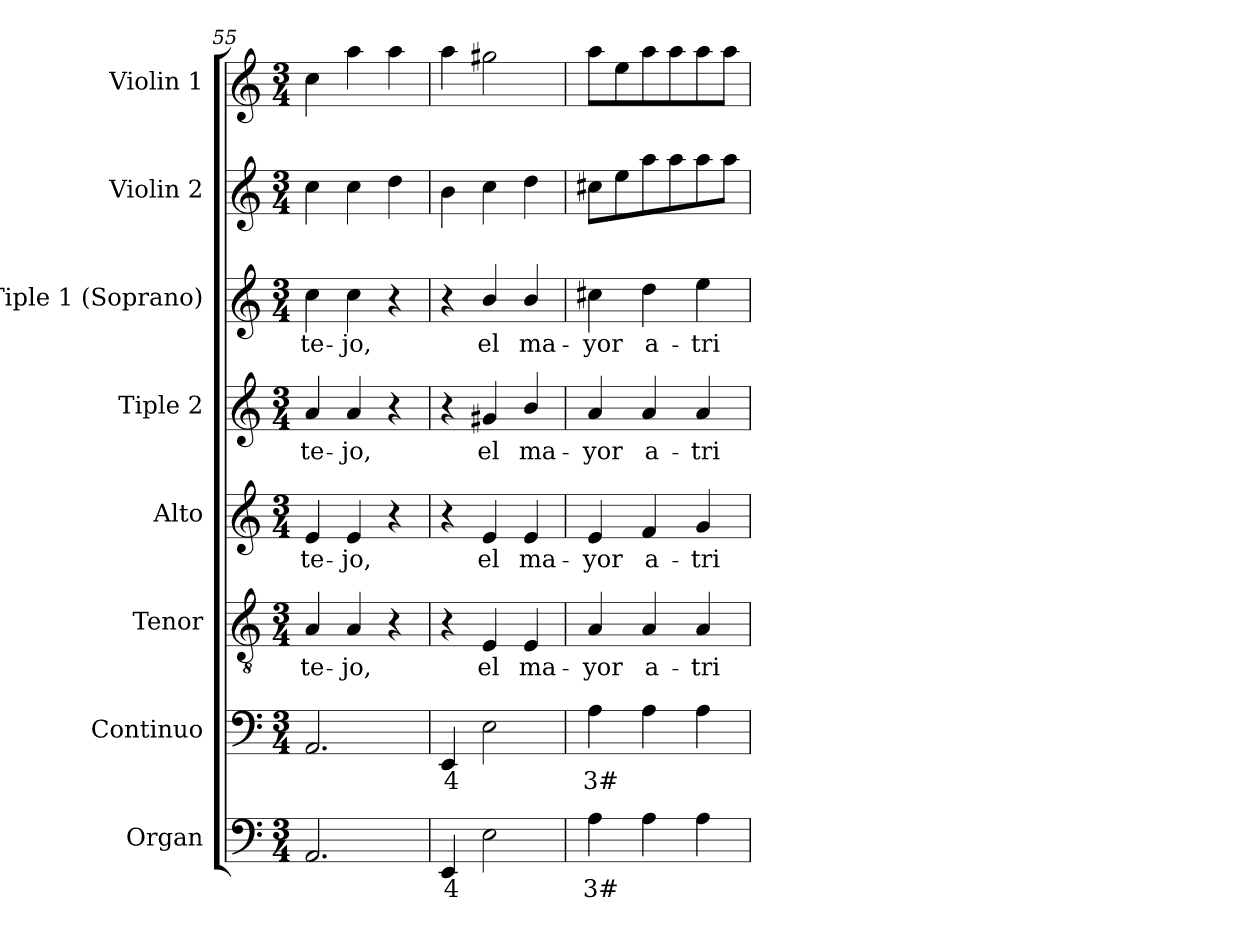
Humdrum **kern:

**kern	**text	**kern	**text	**kern	**text	**kern	**text	**kern	**text	**kern	**text	**kern	**kern
*part8	*part8	*part7	*part7	*part6	*part6	*part5	*part5	*part4	*part4	*part3	*part3	*part2	*part1
*staff8	*staff8	*staff7	*staff7	*staff6	*staff6	*staff5	*staff5	*staff4	*staff4	*staff3	*staff3	*staff2	*staff1
*I"Organ	*	*I"Continuo	*	*I"Tenor	*	*I"Alto	*	*I"Tiple 2	*	*I"Tiple 1 (Soprano)	*	*I"Violin 2	*I"Violin 1
*I'Org.	*	*I'Cont.	*	*I'T.	*	*I'A.	*	*	*	*I'S	*	*I'Vln. 2	*I'Vln. 1
*clefF4	*	*clefF4	*	*clefGv2	*	*clefG2	*	*clefG2	*	*clefG2	*	*clefG2	*clefG2
*	*	*	*	*ITrd7c12	*	*	*	*	*	*	*	*	*
*k[]	*	*k[]	*	*k[]	*	*k[]	*	*k[]	*	*k[]	*	*k[]	*k[]
*C:	*	*C:	*	*C:	*	*C:	*	*C:	*	*C:	*	*C:	*C:
*M3/4	*	*M3/4	*	*M3/4	*	*M3/4	*	*M3/4	*	*M3/4	*	*M3/4	*M3/4
=55	=55	=55	=55	=55	=55	=55	=55	=55	=55	=55	=55	=55	=55
!	!	!	!	!	!LO:LY:b:color=#000000	!	!	!	!	!	!	!	!
!	!	!	!	!	!	!	!LO:LY:b:color=#000000	!	!	!	!	!	!
!	!	!	!	!	!	!	!	!	!LO:LY:b:color=#000000	!	!	!	!
!	!	!	!	!	!	!	!	!	!	!	!LO:LY:b:color=#000000	!	!
2.AAi/	.	2.AAi/	.	4AAi/	-te-	4ei/	-te-	4ai/	-te-	4cci\	-te-	4cci\	4cci\
!	!	!	!	!	!LO:LY:b:color=#000000	!	!	!	!	!	!	!	!
!	!	!	!	!	!	!	!LO:LY:b:color=#000000	!	!	!	!	!	!
!	!	!	!	!	!	!	!	!	!LO:LY:b:color=#000000	!	!	!	!
!	!	!	!	!	!	!	!	!	!	!	!LO:LY:b:color=#000000	!	!
.	.	.	.	4AAi/	-jo,	4ei/	-jo,	4ai/	-jo,	4cci\	-jo,	4cci\	4aai\
.	.	.	.	4r	.	4r	.	4r	.	4r	.	4ddi\	4aai\
!!LO:PB:g=z
=56	=56	=56	=56	=56	=56	=56	=56	=56	=56	=56	=56	=56	=56
!	!LO:LY:b:color=#000000	!	!	!	!	!	!	!	!	!	!	!	!
!	!	!	!LO:LY:b:color=#000000	!	!	!	!	!	!	!	!	!	!
4EEi/	4	4EEi/	4	4r	.	4r	.	4r	.	4r	.	4bi\	4aai\
!	!	!	!	!	!LO:LY:b:color=#000000	!	!	!	!	!	!	!	!
!	!	!	!	!	!	!	!LO:LY:b:color=#000000	!	!	!	!	!	!
!	!	!	!	!	!	!	!	!	!LO:LY:b:color=#000000	!	!	!	!
!	!	!	!	!	!	!	!	!	!	!	!LO:LY:b:color=#000000	!	!
2Ei\	.	2Ei\	.	4EEi/	el	4ei/	el	4g#Xi/	el	4bi/	el	4cci\	2gg#Xi\
!	!	!	!	!	!LO:LY:b:color=#000000	!	!	!	!	!	!	!	!
!	!	!	!	!	!	!	!LO:LY:b:color=#000000	!	!	!	!	!	!
!	!	!	!	!	!	!	!	!	!LO:LY:b:color=#000000	!	!	!	!
!	!	!	!	!	!	!	!	!	!	!	!LO:LY:b:color=#000000	!	!
.	.	.	.	4EEi/	ma-	4ei/	ma-	4bi/	ma-	4bi/	ma-	4ddi\	.
=57	=57	=57	=57	=57	=57	=57	=57	=57	=57	=57	=57	=57	=57
!	!LO:LY:b:color=#000000	!	!	!	!	!	!	!	!	!	!	!	!
!	!	!	!LO:LY:b:color=#000000	!	!	!	!	!	!	!	!	!	!
!	!	!	!	!	!LO:LY:b:color=#000000	!	!	!	!	!	!	!	!
!	!	!	!	!	!	!	!LO:LY:b:color=#000000	!	!	!	!	!	!
!	!	!	!	!	!	!	!	!	!LO:LY:b:color=#000000	!	!	!	!
!	!	!	!	!	!	!	!	!	!	!	!LO:LY:b:color=#000000	!	!
4Ai\	3#	4Ai\	3#	4AAi/	-yor	4ei/	-yor	4ai/	-yor	4cc#Xi\	-yor	8cc#Xi\L	8aai\L
.	.	.	.	.	.	.	.	.	.	.	.	8eei\	8eei\
!	!	!	!	!	!LO:LY:b:color=#000000	!	!	!	!	!	!	!	!
!	!	!	!	!	!	!	!LO:LY:b:color=#000000	!	!	!	!	!	!
!	!	!	!	!	!	!	!	!	!LO:LY:b:color=#000000	!	!	!	!
!	!	!	!	!	!	!	!	!	!	!	!LO:LY:b:color=#000000	!	!
4Ai\	.	4Ai\	.	4AAi/	a-	4fi/	a-	4ai/	a-	4ddi\	a-	8aai\	8aai\
.	.	.	.	.	.	.	.	.	.	.	.	8aai\	8aai\
!	!	!	!	!	!LO:LY:b:color=#000000	!	!	!	!	!	!	!	!
!	!	!	!	!	!	!	!LO:LY:b:color=#000000	!	!	!	!	!	!
!	!	!	!	!	!	!	!	!	!LO:LY:b:color=#000000	!	!	!	!
!	!	!	!	!	!	!	!	!	!	!	!LO:LY:b:color=#000000	!	!
4Ai\	.	4Ai\	.	4AAi/	-tri-	4gi/	-tri-	4ai/	-tri-	4eei\	-tri-	8aai\	8aai\
.	.	.	.	.	.	.	.	.	.	.	.	8aai\J	8aai\J
=	=	=	=	=	=	=	=	=	=	=	=	=	=
*-	*-	*-	*-	*-	*-	*-	*-	*-	*-	*-	*-	*-	*-
